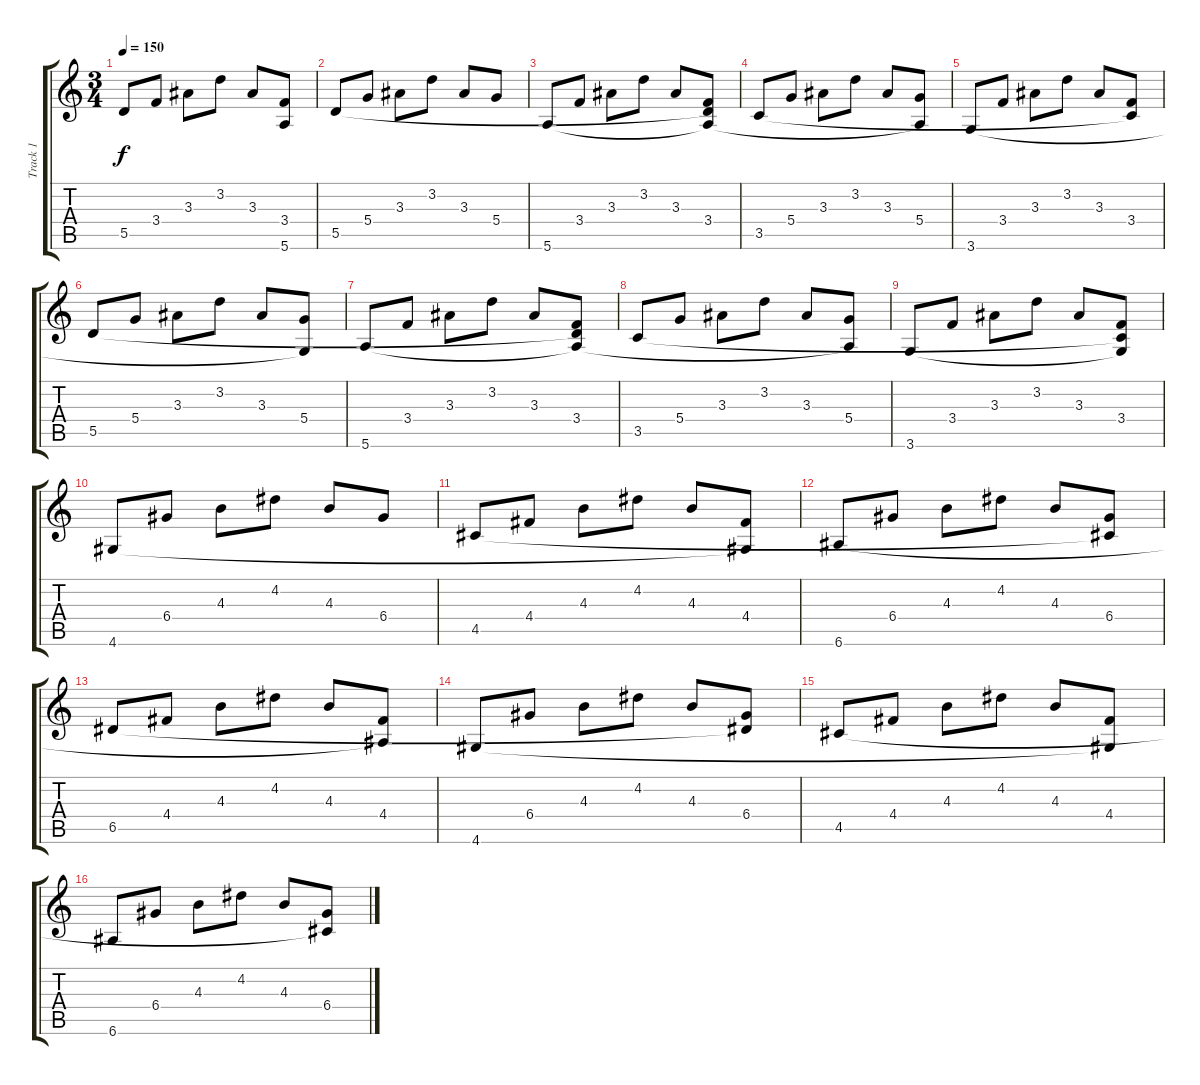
\track ("Track 1" "Track 1") {instrument acousticguitarnylon}
\staff {score tabs}
\tuning (E4 B3 G3 D3 A2 E2) {hide}
\ts (3 4)
\tempo 150
\clef g2
\ks c
5.5.8{dy f} 3.4.8 3.3.8 3.2.8 3.3.8 (3.4 5.6{t}).8 |
5.5.8 5.4.8 3.3.8 3.2.8 3.3.8 5.4.8 |
5.6.8 3.4.8 3.3.8 3.2.8 3.3.8 (3.4 5.5{t} 5.6{t}).8 |
3.5.8 5.4.8 3.3.8 3.2.8 3.3.8 (5.4 5.6{t}).8 |
3.6.8 3.4.8 3.3.8 3.2.8 3.3.8 (3.4 3.5{t}).8 |
5.5.8 5.4.8 3.3.8 3.2.8 3.3.8 (5.4 3.6{t}).8 |
5.6.8 3.4.8 3.3.8 3.2.8 3.3.8 (3.4 5.5{t} 5.6{t}).8 |
3.5.8 5.4.8 3.3.8 3.2.8 3.3.8 (5.4 5.6{t}).8 |
3.6.8 3.4.8 3.3.8 3.2.8 3.3.8 (3.4 3.5{t} 3.6{t}).8 |
4.6.8 6.4.8 4.3.8 4.2.8 4.3.8 6.4.8 |
4.5.8 4.4.8 4.3.8 4.2.8 4.3.8 (4.4 4.6{t}).8 |
6.6.8 6.4.8 4.3.8 4.2.8 4.3.8 (6.4 4.5{t}).8 |
6.5.8 4.4.8 4.3.8 4.2.8 4.3.8 (4.4 6.6{t}).8 |
4.6.8 6.4.8 4.3.8 4.2.8 4.3.8 (6.4 6.5{t}).8 |
4.5.8 4.4.8 4.3.8 4.2.8 4.3.8 (4.4 4.6{t}).8 |
6.6.8 6.4.8 4.3.8 4.2.8 4.3.8 (6.4 4.5{t}).8
